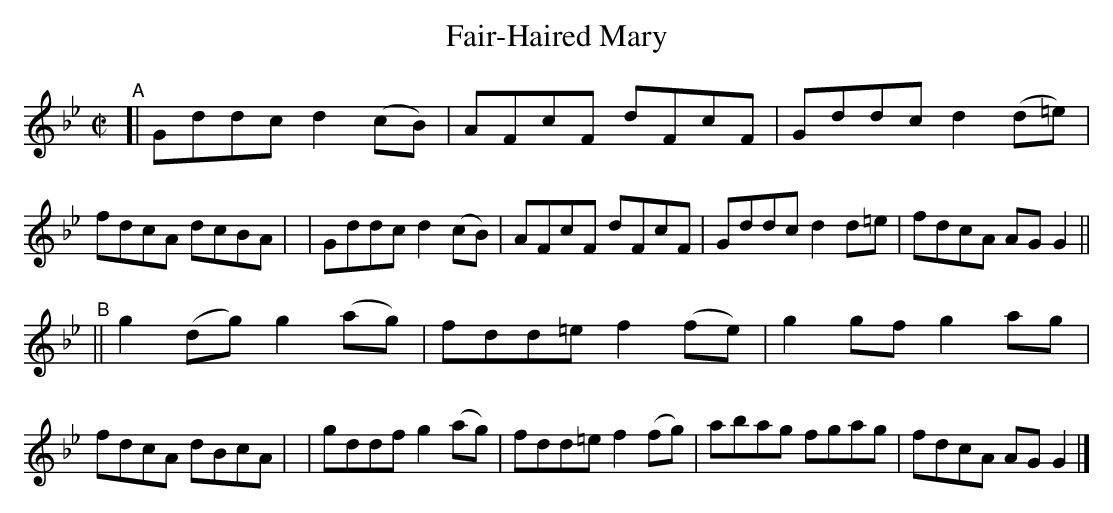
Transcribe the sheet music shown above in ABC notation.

X:1
T: Fair-Haired Mary
M: C|
L: 1/8
K: Gm
"^A"\
[| Gddc d2(cB) | AFcF dFcF | Gddc d2(d=e) | fdcA dcBA |\
|  Gddc d2(cB) | AFcF dFcF | Gddc d2d=e | fdcA AGG2 ||
"^B"\
|| g2(dg) g2(ag) | fdd=e f2(fe) | g2gf g2ag | fdcA dBcA |\
|  gddf g2(ag) | fdd=e f2(fg) | abag fgag | fdcA AGG2 |]
